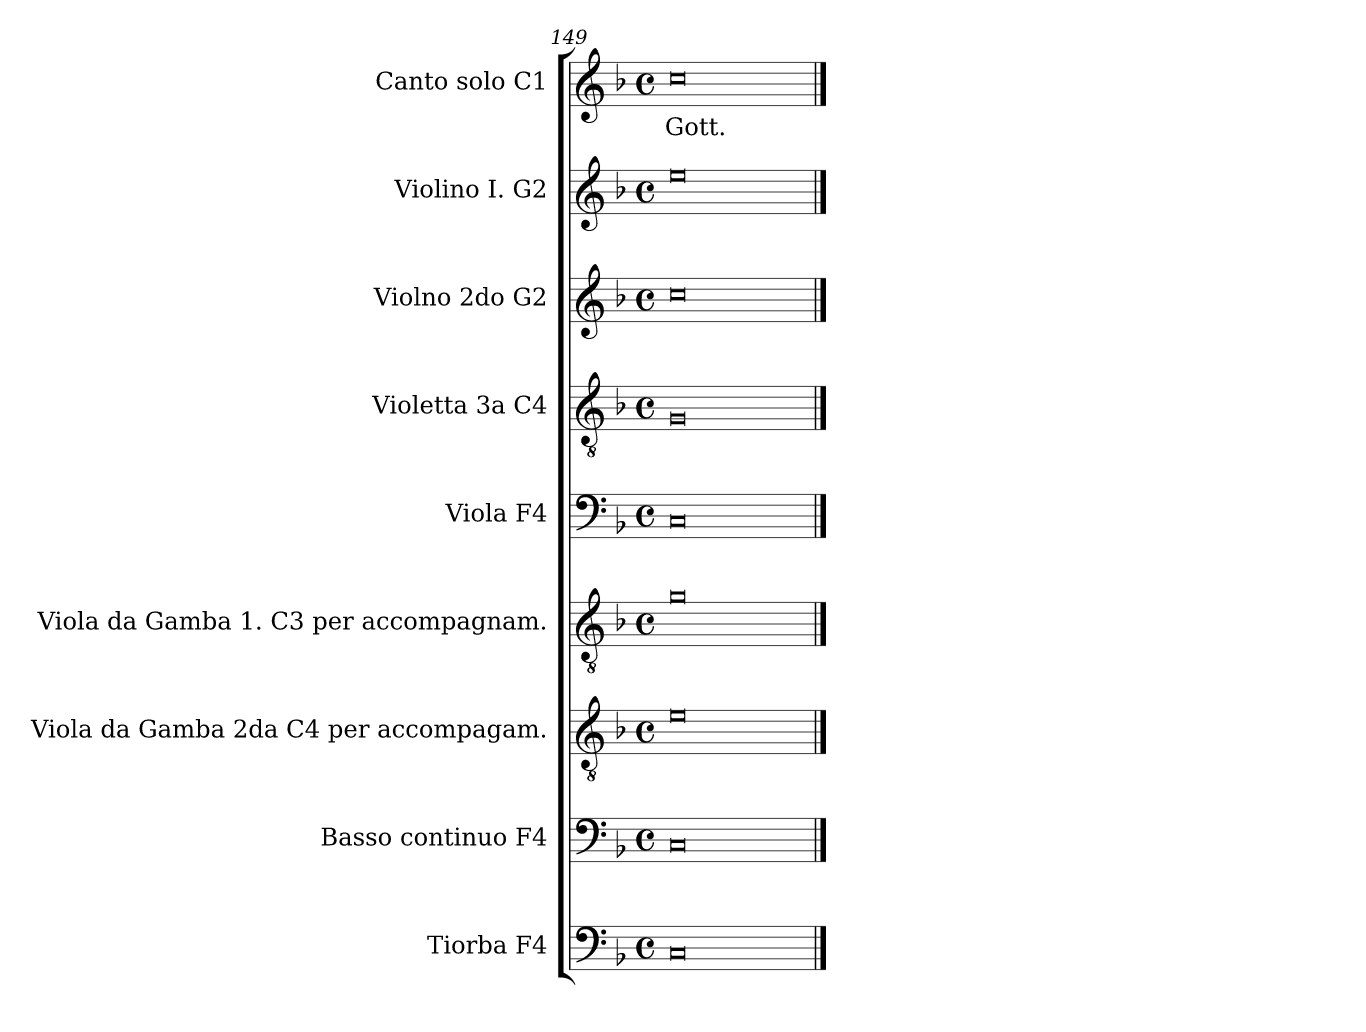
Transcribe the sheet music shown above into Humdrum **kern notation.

**kern	**kern	**kern	**kern	**kern	**kern	**kern	**kern	**kern	**text
*part9	*part8	*part7	*part6	*part5	*part4	*part3	*part2	*part1	*part1
*staff9	*staff8	*staff7	*staff6	*staff5	*staff4	*staff3	*staff2	*staff1	*staff1
*I"Tiorba F4	*I"Basso continuo F4	*I"Viola da Gamba 2da C4 per accompagam.	*I"Viola da Gamba 1. C3 per accompagnam.	*I"Viola F4	*I"Violetta 3a C4	*I"Violno 2do G2	*I"Violino I. G2	*I"Canto solo C1	*
*I'Tb	*I'BC	*I'vg2	*I'vg1	*I'Vla	*I'Vlt2	*I'Vln2	*I'Vln1	*I'C	*
*clefF4	*clefF4	*clefGv2	*clefGv2	*clefF4	*clefGv2	*clefG2	*clefG2	*clefG2	*
*k[b-]	*k[b-]	*k[b-]	*k[b-]	*k[b-]	*k[b-]	*k[b-]	*k[b-]	*k[b-]	*
*F:	*F:	*F:	*F:	*F:	*F:	*F:	*F:	*F:	*
*M4/4	*M4/4	*M4/4	*M4/4	*M4/4	*M4/4	*M4/4	*M4/4	*M4/4	*
*met(c)	*met(c)	*met(c)	*met(c)	*met(c)	*met(c)	*met(c)	*met(c)	*met(c)	*
=149	=149	=149	=149	=149	=149	=149	=149	=149	=149
!	!	!	!	!	!	!	!	!	!LO:LY:b
0C	0C	0e	0g	0C	0G	0cc	0ee	0cc	Gott.
==	==	==	==	==	==	==	==	==	==
*-	*-	*-	*-	*-	*-	*-	*-	*-	*-
